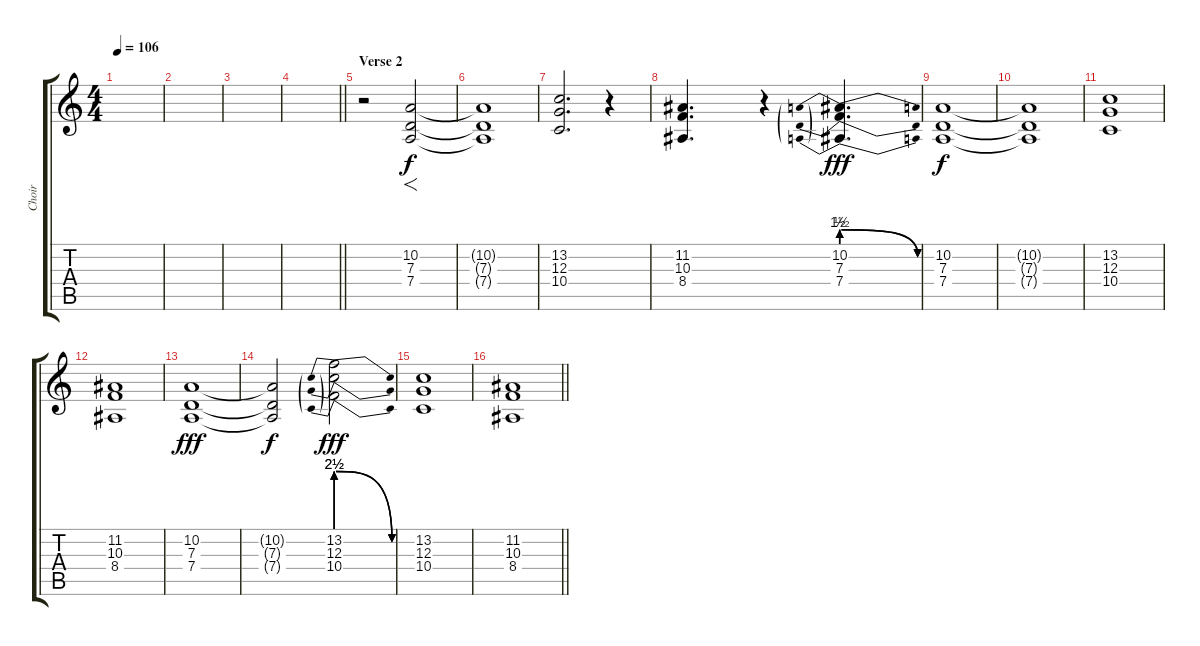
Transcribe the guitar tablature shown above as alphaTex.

\track ("Choir" "Choir") {instrument choiraahs}
\staff {score tabs}
\tuning (E4 B3 G3 D3 A2 E2) {hide}
\ts (4 4)
\tempo 106
\clef g2
\ks c
|
|
|
\barLineRight lightlight
|
\section ("" "Verse 2")
r.2{volume 7 instrument choiraahs} (10.2 7.3 7.4).2{f} |
(10.2{t} 7.3{t} 7.4{t}).1 |
(13.2 12.3 10.4).2{d} r.4 |
(11.2 10.3 8.4).4{d} r.4 (10.2{be (prebendrelease 0 2 60 0)} 7.3{be (prebendrelease 0 6 60 0)} 7.4{be (prebendrelease 0 2 60 0)}).4{d dy fff} |
(10.2 7.3 7.4).1{dy f} |
(10.2{t} 7.3{t} 7.4{t}).1 |
(13.2 12.3 10.4).1 |
(11.2 10.3 8.4).1 |
(10.2 7.3 7.4).1{dy fff} |
(10.2{t} 7.3{t} 7.4{t}).2{dy f} (13.2{be (prebendrelease 0 10 60 0)} 12.3{be (prebendrelease 0 10 60 0)} 10.4{be (prebendrelease 0 10 60 0)}).2{dy fff} |
(13.2 12.3 10.4).1 |
\barLineRight lightlight
(11.2 10.3 8.4).1
